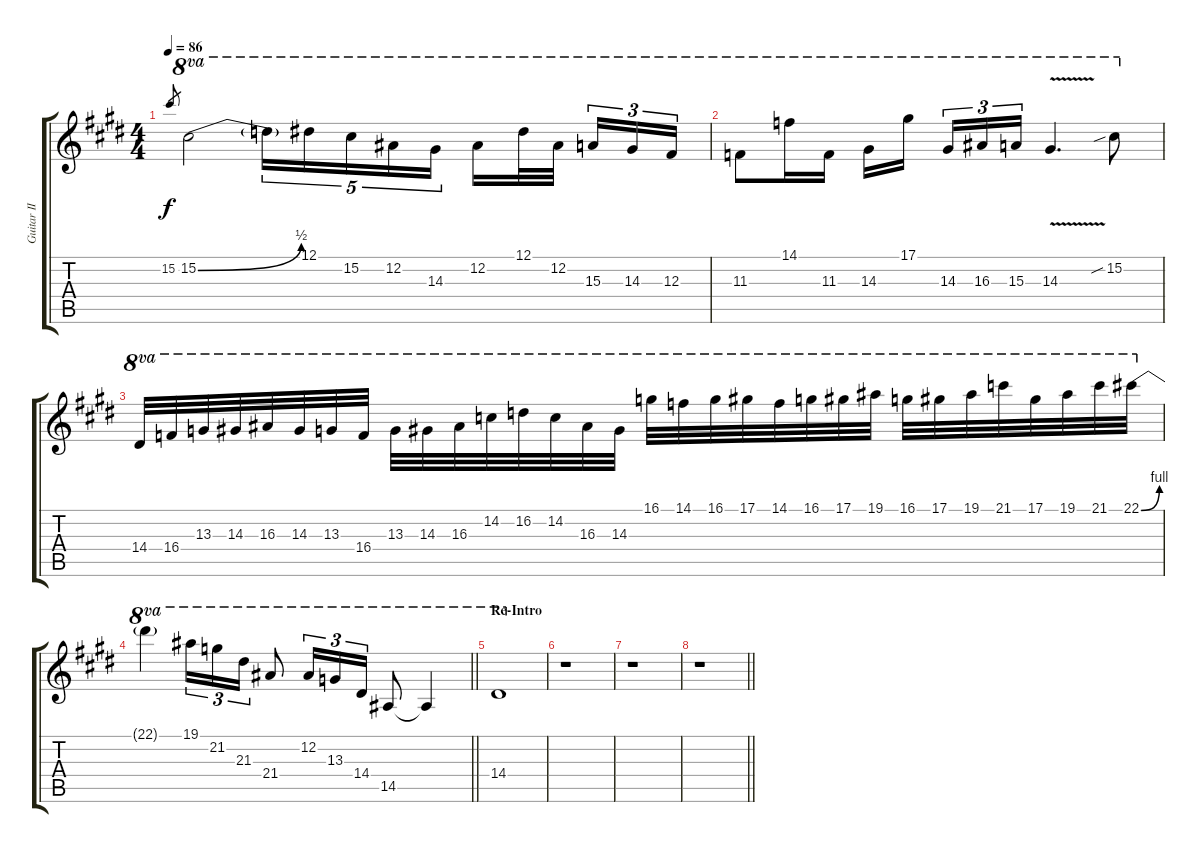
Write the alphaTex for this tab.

\track ("Guitar II" "Guitar II") {instrument overdrivenguitar}
\staff {score tabs}
\tuning (Eb4 Bb3 Gb3 Db3 Ab2 Eb2) {hide}
\ts (4 4)
\tempo 86
\clef g2
\ks e
15.2.8{gr dy f} 15.2{be (bend 0 0 60 2)}.2{ot 8va} 15.2{t}.16{tu (5 4) ot 8va} 12.1.16{tu (5 4) ot 8va} 15.2.16{tu (5 4) ot 8va} 12.2.16{tu (5 4) ot 8va} 14.3.16{tu (5 4) ot 8va} 12.2.16{ot 8va} 12.1.32{ot 8va} 12.2.32{ot 8va beam splitsecondary} 15.3.16{tu (3 2) ot 8va} 14.3.16{tu (3 2) ot 8va} 12.3.16{tu (3 2) ot 8va} |
11.3.8{ot 8va} 14.1.16{ot 8va} 11.3.16{ot 8va} 14.3.16{ot 8va} 17.1.16{ot 8va beam splitsecondary} 14.3.16{tu (3 2) ot 8va} 16.3.16{tu (3 2) ot 8va} 15.3.16{tu (3 2) ot 8va} 14.3{v}.4{d ot 8va} 15.2{sib}.8{ot 8va} |
14.4.32{ot 8va} 16.4.32{ot 8va} 13.3.32{ot 8va} 14.3.32{ot 8va} 16.3.32{ot 8va} 14.3.32{ot 8va} 13.3.32{ot 8va} 16.4.32{ot 8va} 13.3.32{ot 8va} 14.3.32{ot 8va} 16.3.32{ot 8va} 14.2.32{ot 8va} 16.2.32{ot 8va} 14.2.32{ot 8va} 16.3.32{ot 8va} 14.3.32{ot 8va} 16.1.32{ot 8va} 14.1.32{ot 8va} 16.1.32{ot 8va} 17.1.32{ot 8va} 14.1.32{ot 8va} 16.1.32{ot 8va} 17.1.32{ot 8va} 19.1.32{ot 8va} 16.1.32{ot 8va} 17.1.32{ot 8va} 19.1.32{ot 8va} 21.1.32{ot 8va} 17.1.32{ot 8va} 19.1.32{ot 8va} 21.1.32{ot 8va} 22.1{be (bend 0 0 60 4)}.32{ot 8va} |
\barLineRight lightlight
22.1{t}.4{ot 8va} 19.1.16{tu (3 2) ot 8va} 21.2.16{tu (3 2) ot 8va} 21.3.16{tu (3 2) ot 8va} 21.4.8{ot 8va} 12.2.16{tu (3 2) ot 8va} 13.3.16{tu (3 2) ot 8va} 14.4.16{tu (3 2) ot 8va} 14.5.8{ot 8va} 14.5{t}.4{ot 8va} |
\section ("" "Re-Intro")
14.4.1{ot 8va} |
r.1 |
r.1 |
\barLineRight lightlight
r.1
